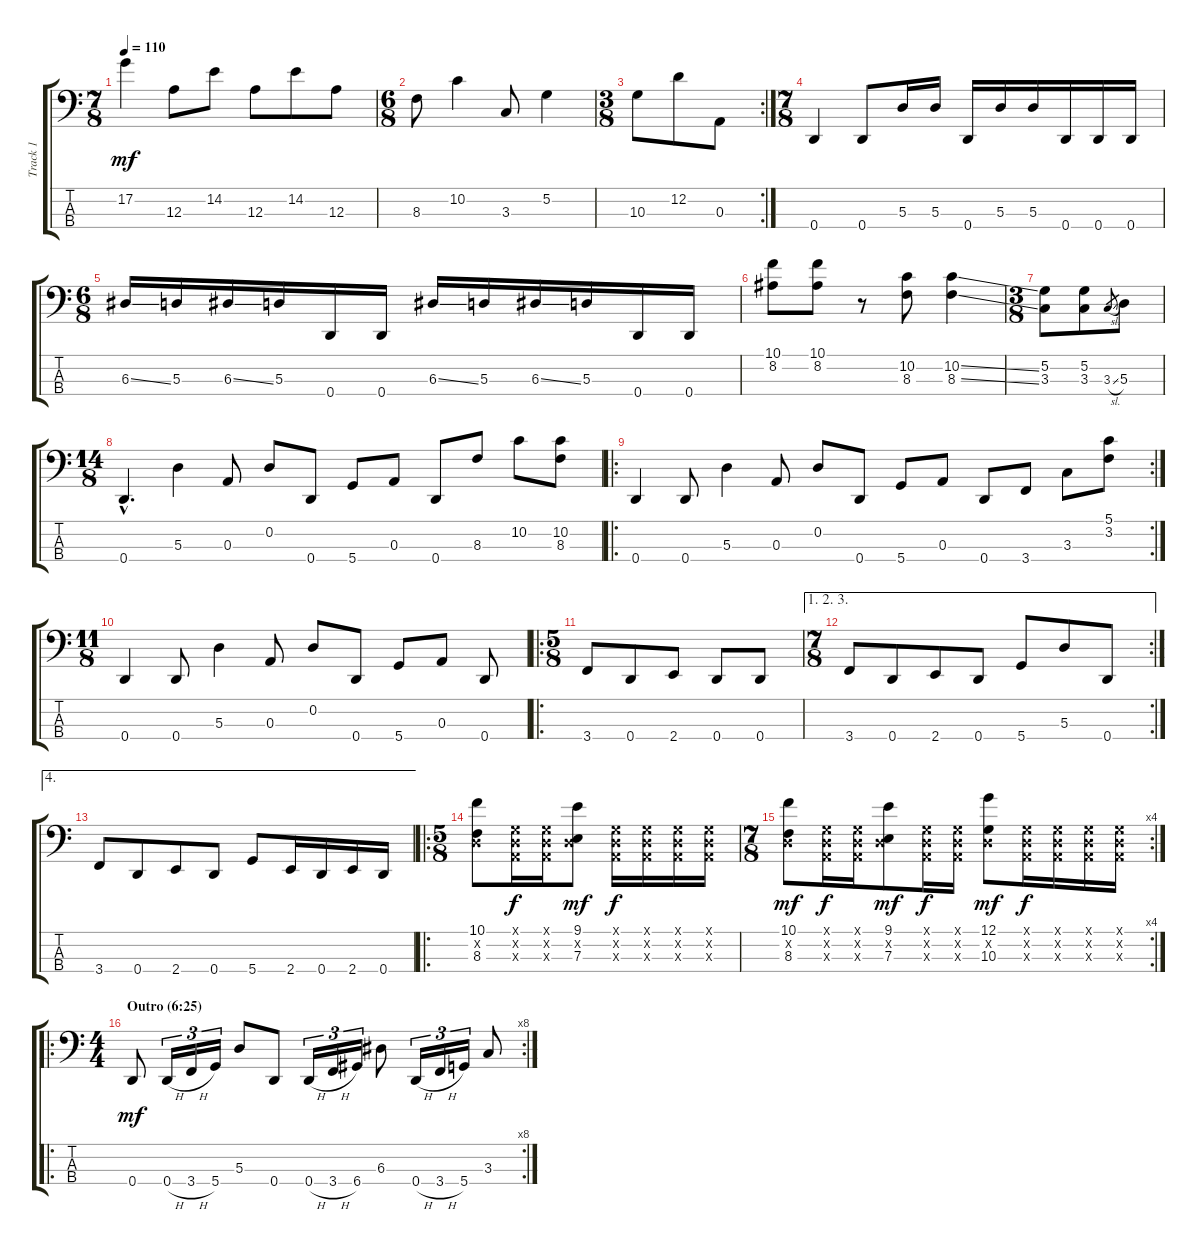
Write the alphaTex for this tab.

\track ("Track 1" "Track 1") {instrument electricbasspick}
\staff {score tabs}
\tuning (G2 D2 A1 D1) {hide}
\ts (7 8)
\tempo 110
\clef f4
\ks c
17.2.4{dy mf} 12.3.8 14.2.8 12.3.8 14.2.8 12.3.8 |
\ts (6 8)
8.3.8 10.2.4 3.3.8 5.2.4 |
\rc 2
\ts (3 8)
10.3.8 12.2.8 0.3.8 |
\ts (7 8)
0.4.4 0.4.8 5.3.16 5.3.16 0.4.16 5.3.16 5.3.16 0.4.16 0.4.16 0.4.16 |
\ts (6 8)
6.3{ss}.16 5.3.16 6.3{ss}.16 5.3.16 0.4.16 0.4.16 6.3{ss}.16 5.3.16 6.3{ss}.16 5.3.16 0.4.16 0.4.16 |
(10.1 8.2).8 (10.1 8.2).8 r.8 (10.2 8.3).8 (10.2{ss} 8.3{ss}).4 |
\ts (3 8)
(5.2 3.3).8 (5.2 3.3).8 3.3{sl}.8{gr} 5.3.8 |
\ts (14 8)
0.4{hac}.4{d} 5.3.4 0.3.8 0.2.8 0.4.8 5.4.8 0.3.8 0.4.8 8.3.8 10.2.8 (10.2 8.3).8 |
\ro
\rc 2
0.4.4 0.4.8 5.3.4 0.3.8 0.2.8 0.4.8 5.4.8 0.3.8 0.4.8 3.4.8 3.3.8 (5.1 3.2).8 |
\ts (11 8)
0.4.4 0.4.8 5.3.4 0.3.8 0.2.8 0.4.8 5.4.8 0.3.8 0.4.8 |
\ro
\ts (5 8)
3.4.8 0.4.8 2.4.8 0.4.8 0.4.8 |
\ae (1 2 3)
\rc 2
\ts (7 8)
3.4.8 0.4.8 2.4.8 0.4.8 5.4.8 5.3.8 0.4.8 |
\ae 4
3.4.8 0.4.8 2.4.8 0.4.8 5.4.8 2.4.16 0.4.16 2.4.16 0.4.16 |
\ro
\ts (5 8)
(10.1 0.2{x} 8.3).8 (0.1{x} 0.2{x} 0.3{x}).16{dy f} (0.1{x} 0.2{x} 0.3{x}).16 (9.1 0.2{x} 7.3).8{dy mf} (0.1{x} 0.2{x} 0.3{x}).16{dy f} (0.1{x} 0.2{x} 0.3{x}).16 (0.1{x} 0.2{x} 0.3{x}).16 (0.1{x} 0.2{x} 0.3{x}).16 |
\rc 4
\ts (7 8)
(10.1 0.2{x} 8.3).8{dy mf} (0.1{x} 0.2{x} 0.3{x}).16{dy f} (0.1{x} 0.2{x} 0.3{x}).16 (9.1 0.2{x} 7.3).8{dy mf} (0.1{x} 0.2{x} 0.3{x}).16{dy f} (0.1{x} 0.2{x} 0.3{x}).16 (12.1 0.2{x} 10.3).8{dy mf} (0.1{x} 0.2{x} 0.3{x}).16{dy f} (0.1{x} 0.2{x} 0.3{x}).16 (0.1{x} 0.2{x} 0.3{x}).16 (0.1{x} 0.2{x} 0.3{x}).16 |
\ro
\rc 8
\ts (4 4)
\section ("" "Outro (6:25)")
0.4.8{dy mf} 0.4{h}.16{tu (3 2)} 3.4{h}.16{tu (3 2)} 5.4.16{tu (3 2)} 5.3.8 0.4.8 0.4{h}.16{tu (3 2)} 3.4{h}.16{tu (3 2)} 6.4.16{tu (3 2)} 6.3.8 0.4{h}.16{tu (3 2)} 3.4{h}.16{tu (3 2)} 5.4.16{tu (3 2)} 3.3.8
